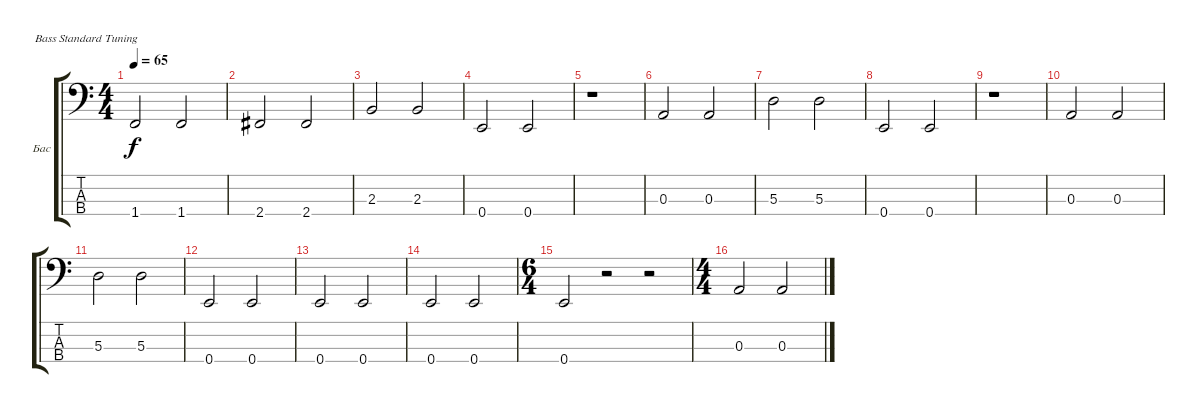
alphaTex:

\bracketExtendMode groupsimilarinstruments
\firstSystemTrackNameOrientation horizontal
\otherSystemsTrackNameOrientation horizontal
\track ("Бас" "Бас") {instrument electricbassfinger}
\staff {score tabs}
\tuning (G2 D2 A1 E1)
\ts (4 4)
\tempo 65
\clef f4
\ks c
1.4.2{dy f} 1.4.2 |
2.4.2 2.4.2 |
2.3.2 2.3.2 |
0.4.2 0.4.2 |
r.1 |
0.3.2 0.3.2 |
5.3.2 5.3.2 |
0.4.2 0.4.2 |
r.1 |
0.3.2 0.3.2 |
5.3.2 5.3.2 |
0.4.2 0.4.2 |
0.4.2 0.4.2 |
0.4.2 0.4.2 |
\ts (6 4)
0.4.2 r.2 r.2 |
\ts (4 4)
0.3.2 0.3.2
